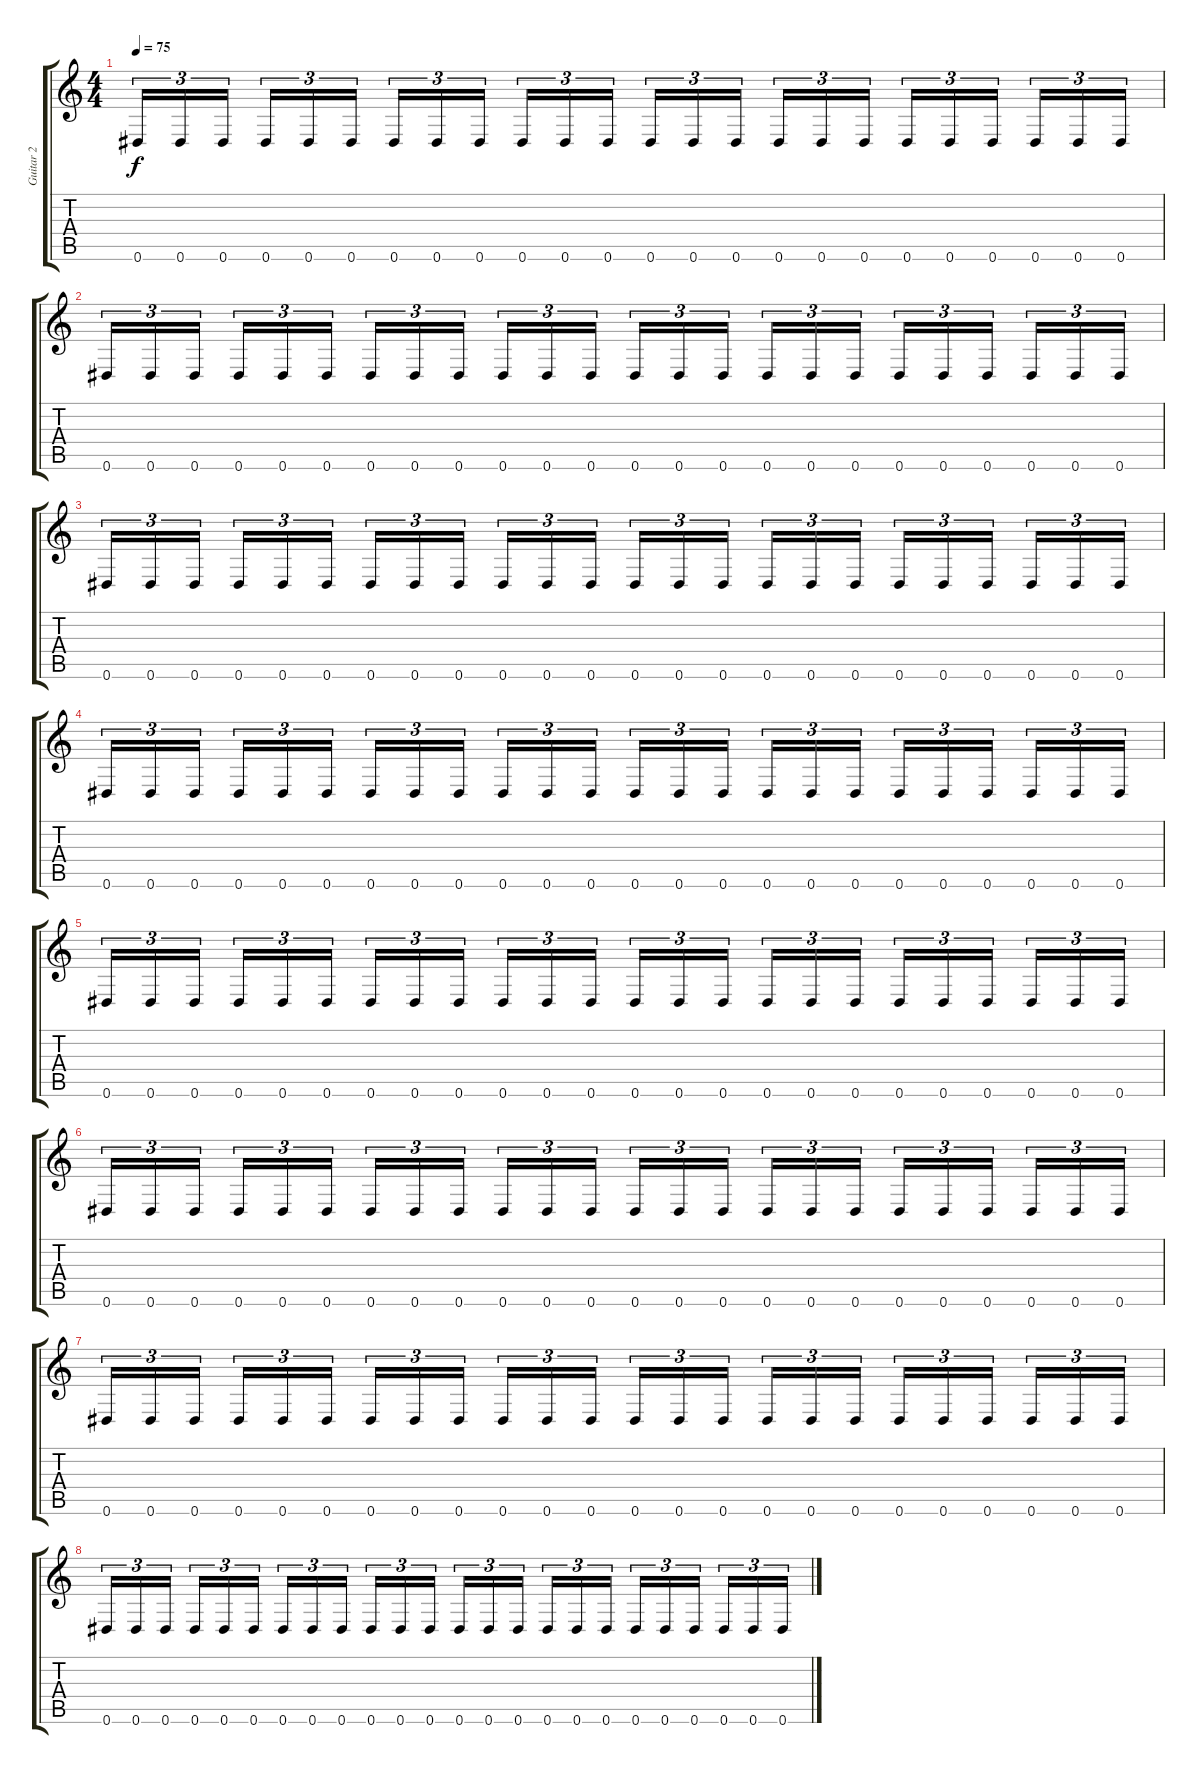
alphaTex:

\track ("Guitar 2" "Guitar 2") {instrument distortionguitar}
\staff {score tabs}
\tuning (Eb4 Bb3 Gb3 Db3 Ab2 Eb2) {hide}
\ts (4 4)
\tempo 75
\clef g2
\ks c
0.6.16{tu (3 2) dy f} 0.6.16{tu (3 2)} 0.6.16{tu (3 2)} 0.6.16{tu (3 2)} 0.6.16{tu (3 2)} 0.6.16{tu (3 2)} 0.6.16{tu (3 2)} 0.6.16{tu (3 2)} 0.6.16{tu (3 2)} 0.6.16{tu (3 2)} 0.6.16{tu (3 2)} 0.6.16{tu (3 2)} 0.6.16{tu (3 2)} 0.6.16{tu (3 2)} 0.6.16{tu (3 2)} 0.6.16{tu (3 2)} 0.6.16{tu (3 2)} 0.6.16{tu (3 2)} 0.6.16{tu (3 2)} 0.6.16{tu (3 2)} 0.6.16{tu (3 2)} 0.6.16{tu (3 2)} 0.6.16{tu (3 2)} 0.6.16{tu (3 2)} |
0.6.16{tu (3 2)} 0.6.16{tu (3 2)} 0.6.16{tu (3 2)} 0.6.16{tu (3 2)} 0.6.16{tu (3 2)} 0.6.16{tu (3 2)} 0.6.16{tu (3 2)} 0.6.16{tu (3 2)} 0.6.16{tu (3 2)} 0.6.16{tu (3 2)} 0.6.16{tu (3 2)} 0.6.16{tu (3 2)} 0.6.16{tu (3 2)} 0.6.16{tu (3 2)} 0.6.16{tu (3 2)} 0.6.16{tu (3 2)} 0.6.16{tu (3 2)} 0.6.16{tu (3 2)} 0.6.16{tu (3 2)} 0.6.16{tu (3 2)} 0.6.16{tu (3 2)} 0.6.16{tu (3 2)} 0.6.16{tu (3 2)} 0.6.16{tu (3 2)} |
0.6.16{tu (3 2)} 0.6.16{tu (3 2)} 0.6.16{tu (3 2)} 0.6.16{tu (3 2)} 0.6.16{tu (3 2)} 0.6.16{tu (3 2)} 0.6.16{tu (3 2)} 0.6.16{tu (3 2)} 0.6.16{tu (3 2)} 0.6.16{tu (3 2)} 0.6.16{tu (3 2)} 0.6.16{tu (3 2)} 0.6.16{tu (3 2)} 0.6.16{tu (3 2)} 0.6.16{tu (3 2)} 0.6.16{tu (3 2)} 0.6.16{tu (3 2)} 0.6.16{tu (3 2)} 0.6.16{tu (3 2)} 0.6.16{tu (3 2)} 0.6.16{tu (3 2)} 0.6.16{tu (3 2)} 0.6.16{tu (3 2)} 0.6.16{tu (3 2)} |
0.6.16{tu (3 2)} 0.6.16{tu (3 2)} 0.6.16{tu (3 2)} 0.6.16{tu (3 2)} 0.6.16{tu (3 2)} 0.6.16{tu (3 2)} 0.6.16{tu (3 2)} 0.6.16{tu (3 2)} 0.6.16{tu (3 2)} 0.6.16{tu (3 2)} 0.6.16{tu (3 2)} 0.6.16{tu (3 2)} 0.6.16{tu (3 2)} 0.6.16{tu (3 2)} 0.6.16{tu (3 2)} 0.6.16{tu (3 2)} 0.6.16{tu (3 2)} 0.6.16{tu (3 2)} 0.6.16{tu (3 2)} 0.6.16{tu (3 2)} 0.6.16{tu (3 2)} 0.6.16{tu (3 2)} 0.6.16{tu (3 2)} 0.6.16{tu (3 2)} |
0.6.16{tu (3 2)} 0.6.16{tu (3 2)} 0.6.16{tu (3 2)} 0.6.16{tu (3 2)} 0.6.16{tu (3 2)} 0.6.16{tu (3 2)} 0.6.16{tu (3 2)} 0.6.16{tu (3 2)} 0.6.16{tu (3 2)} 0.6.16{tu (3 2)} 0.6.16{tu (3 2)} 0.6.16{tu (3 2)} 0.6.16{tu (3 2)} 0.6.16{tu (3 2)} 0.6.16{tu (3 2)} 0.6.16{tu (3 2)} 0.6.16{tu (3 2)} 0.6.16{tu (3 2)} 0.6.16{tu (3 2)} 0.6.16{tu (3 2)} 0.6.16{tu (3 2)} 0.6.16{tu (3 2)} 0.6.16{tu (3 2)} 0.6.16{tu (3 2)} |
0.6.16{tu (3 2)} 0.6.16{tu (3 2)} 0.6.16{tu (3 2)} 0.6.16{tu (3 2)} 0.6.16{tu (3 2)} 0.6.16{tu (3 2)} 0.6.16{tu (3 2)} 0.6.16{tu (3 2)} 0.6.16{tu (3 2)} 0.6.16{tu (3 2)} 0.6.16{tu (3 2)} 0.6.16{tu (3 2)} 0.6.16{tu (3 2)} 0.6.16{tu (3 2)} 0.6.16{tu (3 2)} 0.6.16{tu (3 2)} 0.6.16{tu (3 2)} 0.6.16{tu (3 2)} 0.6.16{tu (3 2)} 0.6.16{tu (3 2)} 0.6.16{tu (3 2)} 0.6.16{tu (3 2)} 0.6.16{tu (3 2)} 0.6.16{tu (3 2)} |
0.6.16{tu (3 2)} 0.6.16{tu (3 2)} 0.6.16{tu (3 2)} 0.6.16{tu (3 2)} 0.6.16{tu (3 2)} 0.6.16{tu (3 2)} 0.6.16{tu (3 2)} 0.6.16{tu (3 2)} 0.6.16{tu (3 2)} 0.6.16{tu (3 2)} 0.6.16{tu (3 2)} 0.6.16{tu (3 2)} 0.6.16{tu (3 2)} 0.6.16{tu (3 2)} 0.6.16{tu (3 2)} 0.6.16{tu (3 2)} 0.6.16{tu (3 2)} 0.6.16{tu (3 2)} 0.6.16{tu (3 2)} 0.6.16{tu (3 2)} 0.6.16{tu (3 2)} 0.6.16{tu (3 2)} 0.6.16{tu (3 2)} 0.6.16{tu (3 2)} |
0.6.16{tu (3 2)} 0.6.16{tu (3 2)} 0.6.16{tu (3 2)} 0.6.16{tu (3 2)} 0.6.16{tu (3 2)} 0.6.16{tu (3 2)} 0.6.16{tu (3 2)} 0.6.16{tu (3 2)} 0.6.16{tu (3 2)} 0.6.16{tu (3 2)} 0.6.16{tu (3 2)} 0.6.16{tu (3 2)} 0.6.16{tu (3 2)} 0.6.16{tu (3 2)} 0.6.16{tu (3 2)} 0.6.16{tu (3 2)} 0.6.16{tu (3 2)} 0.6.16{tu (3 2)} 0.6.16{tu (3 2)} 0.6.16{tu (3 2)} 0.6.16{tu (3 2)} 0.6.16{tu (3 2)} 0.6.16{tu (3 2)} 0.6.16{tu (3 2)}
